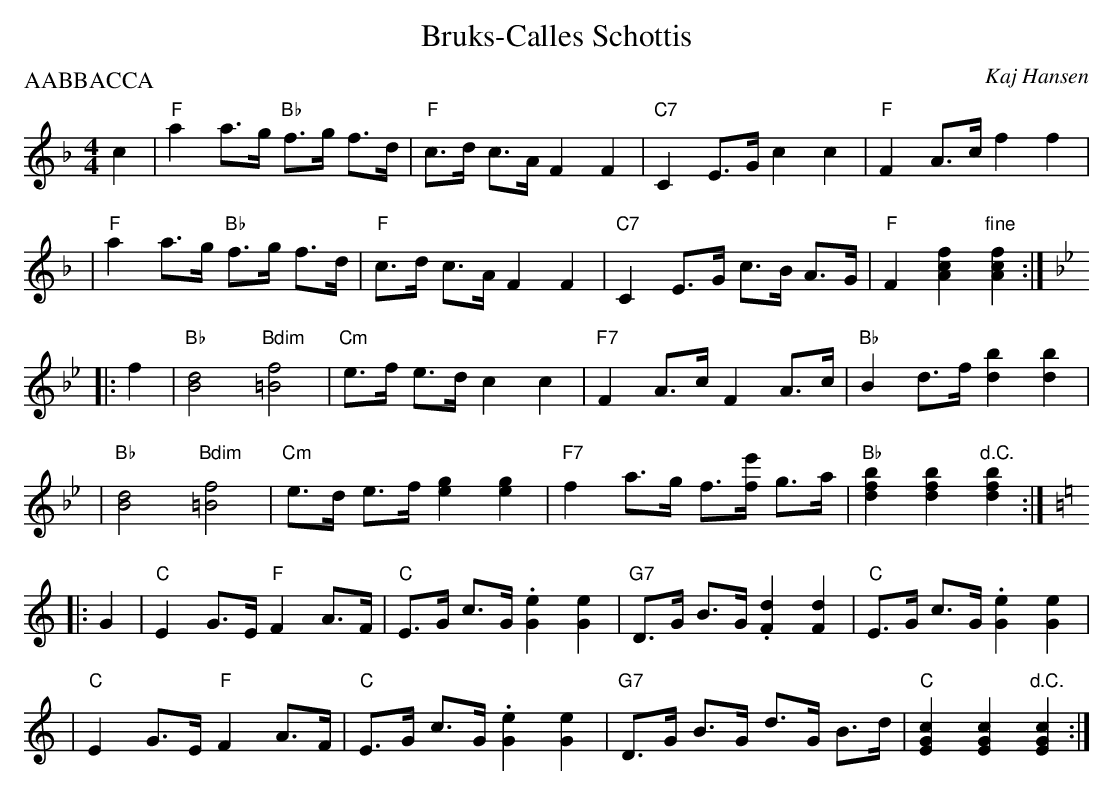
X:1
T: Bruks-Calles Schottis
C: Kaj Hansen
M: 4/4
L: 1/8
P: AABBACCA
K: F
c2 \
| "F"a2 a>g "Bb"f>g f>d | "F"c>d c>A F2 F2 | "C7"C2 E>G c2 c2 | "F"F2 A>c f2 f2 |
| "F"a2 a>g "Bb"f>g f>d | "F"c>d c>A F2 F2 | "C7"C2 E>G c>B A>G | "F"F2 [f2c2A2] "fine"[f2c2A2] :|
K: Bb
|: f2 \
| "Bb"[d4B4] "Bdim"[f4=B4] | "Cm"e>f e>d c2 c2 | "F7"F2 A>c F2 A>c | "Bb"B2 d>f [b2d2] [b2d2] |
| "Bb"[d4B4] "Bdim"[f4=B4] | "Cm"e>d e>f [g2e2] [g2e2] | "F7"f2 a>g f>[fe'] g>a | "Bb"[b2f2d2] [b2f2d2] "d.C."[b2f2d2] :|
K: C
|: G2 \
| "C"E2 G>E "F"F2 A>F | "C"E>G c>G .[e2G2] k[e2G2] | "G7"D>G B>G .[d2F2] k[d2F2] | "C"E>G c>G .[e2G2] k[e2G2] |
| "C"E2 G>E "F"F2 A>F | "C"E>G c>G .[e2G2] k[e2G2] | "G7"D>G B>G d>G B>d | "C"[c2G2E2] [c2G2E2] "d.C."[c2G2E2] :|
